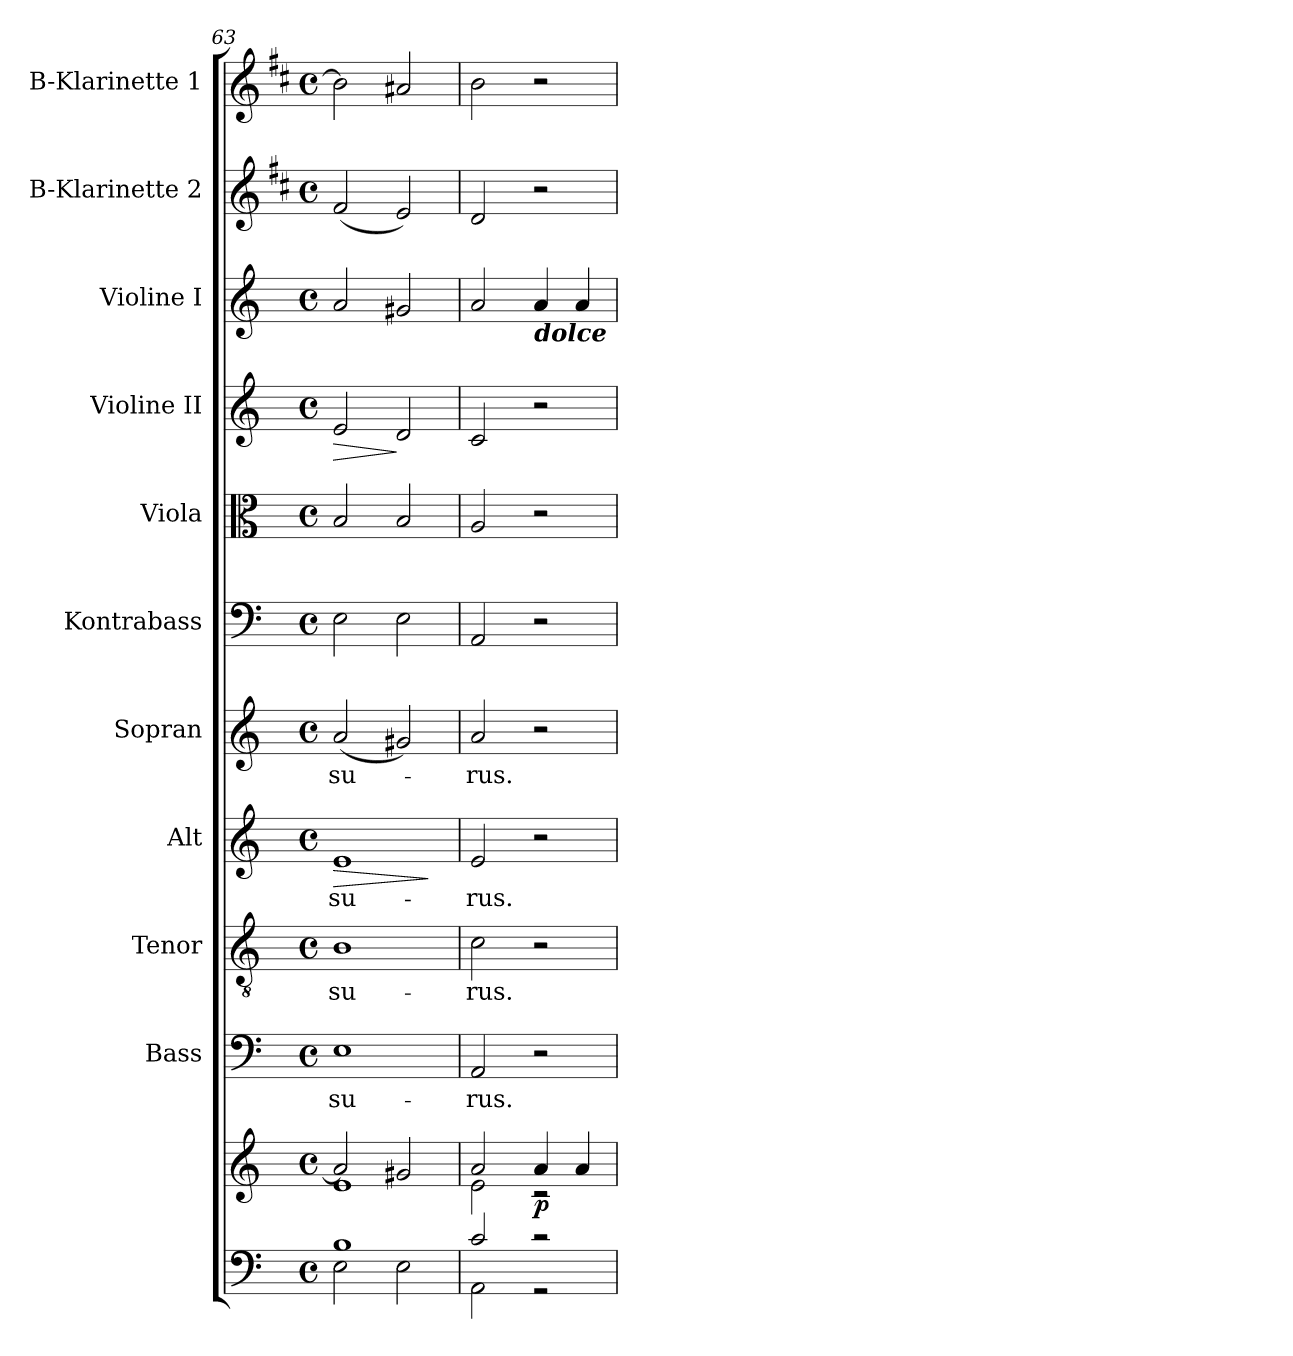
**kern	**kern	**dynam	**kern	**text	**kern	**text	**kern	**text	**dynam	**kern	**text	**kern	**kern	**kern	**dynam	**kern	**kern	**kern
*part11	*part11	*part11	*part10	*part10	*part9	*part9	*part8	*part8	*part8	*part7	*part7	*part6	*part5	*part4	*part4	*part3	*part2	*part1
*staff12	*staff11	*staff11/12	*staff10	*staff10	*staff9	*staff9	*staff8	*staff8	*staff8	*staff7	*staff7	*staff6	*staff5	*staff4	*staff4	*staff3	*staff2	*staff1
*	*	*	*I"Bass	*	*I"Tenor	*	*I"Alt	*	*	*I"Sopran	*	*I"Kontrabass	*I"Viola	*I"Violine II	*	*I"Violine I	*I"B-Klarinette 2	*I"B-Klarinette 1
*	*	*	*I'B.	*	*I'T.	*	*I'A.	*	*	*I'S.	*	*I'Kb.	*I'Vla.	*I'Vl. II	*	*I'Vl. I	*I'B Kl. 2	*I'B Kl. 1
*clefF4	*clefG2	*	*clefF4	*	*clefGv2	*	*clefG2	*	*	*clefG2	*	*clefF4	*clefC3	*clefG2	*	*clefG2	*clefG2	*clefG2
*	*	*	*	*	*	*	*	*	*	*	*	*ITrd7c12	*	*	*	*	*ITrd1c2	*ITrd1c2
*k[]	*k[]	*	*k[]	*	*k[]	*	*k[]	*	*	*k[]	*	*k[]	*k[]	*k[]	*	*k[]	*k[]	*k[]
*C:	*C:	*	*C:	*	*C:	*	*C:	*	*	*C:	*	*C:	*C:	*C:	*	*C:	*C:	*C:
*M4/4	*M4/4	*	*M4/4	*	*M4/4	*	*M4/4	*	*	*M4/4	*	*M4/4	*M4/4	*M4/4	*	*M4/4	*M4/4	*M4/4
*met(c)	*met(c)	*	*met(c)	*	*met(c)	*	*met(c)	*	*	*met(c)	*	*met(c)	*met(c)	*met(c)	*	*met(c)	*met(c)	*met(c)
=63	=63	=63	=63	=63	=63	=63	=63	=63	=63	=63	=63	=63	=63	=63	=63	=63	=63	=63
*^	*^	*	*	*	*	*	*	*	*	*	*	*	*	*	*	*	*	*
!	!	!	!	!	!	!LO:LY:b	!	!LO:LY:b	!	!LO:LY:b	!LO:HP:b	!	!LO:LY:b	!	!	!	!LO:HP:b	!	!	!
1B	2E\	2a/]	1e	.	1E	-su-	1B	-su-	1e	-su-	>	(<2a/	-su-	2EE\	2B/	2e/	>	2a/	(<2e/	2a\]
.	2E\	2g#X/	.	.	.	.	.	.	.	.	.	2g#X/)	.	2EE\	2B/	2d/	]	2g#X/	2d/)	2g#X/
*v	*v	*	*	*	*	*	*	*	*	*	*	*	*	*	*	*	*	*	*	*
*	*v	*v	*	*	*	*	*	*	*	*	*	*	*	*	*	*	*	*	*
.	.	.	.	.	.	.	.	.	]	.	.	.	.	.	.	.	.	.
=64	=64	=64	=64	=64	=64	=64	=64	=64	=64	=64	=64	=64	=64	=64	=64	=64	=64	=64
*^	*^	*	*	*	*	*	*	*	*	*	*	*	*	*	*	*	*	*
!	!	!	!	!	!	!LO:LY:b	!	!LO:LY:b	!	!LO:LY:b	!	!	!LO:LY:b	!	!	!	!	!	!	!
2c/	2AA\	2a/	2e\	.	2AA/	-rus.	2c\	-rus.	2e/	-rus.	.	2a/	-rus.	2AAA/	2A/	2c/	.	2a/	2c/	2a\
!	!	!	!	!	!	!	!	!	!	!	!	!	!	!	!	!	!	!LO:TX:b:Bi:t=dolce	!	!
!	!	!	!	!LO:DY:b	!	!	!	!	!	!	!	!	!	!	!	!	!	!	!	!
2r	2r	4a/	2rc	p	2r	.	2r	.	2r	.	.	2r	.	2r	2r	2r	.	4a/	2r	2r
.	.	4a/	.	.	.	.	.	.	.	.	.	.	.	.	.	.	.	4a/	.	.
*v	*v	*	*	*	*	*	*	*	*	*	*	*	*	*	*	*	*	*	*	*
*	*v	*v	*	*	*	*	*	*	*	*	*	*	*	*	*	*	*	*	*
=	=	=	=	=	=	=	=	=	=	=	=	=	=	=	=	=	=	=
*-	*-	*-	*-	*-	*-	*-	*-	*-	*-	*-	*-	*-	*-	*-	*-	*-	*-	*-
